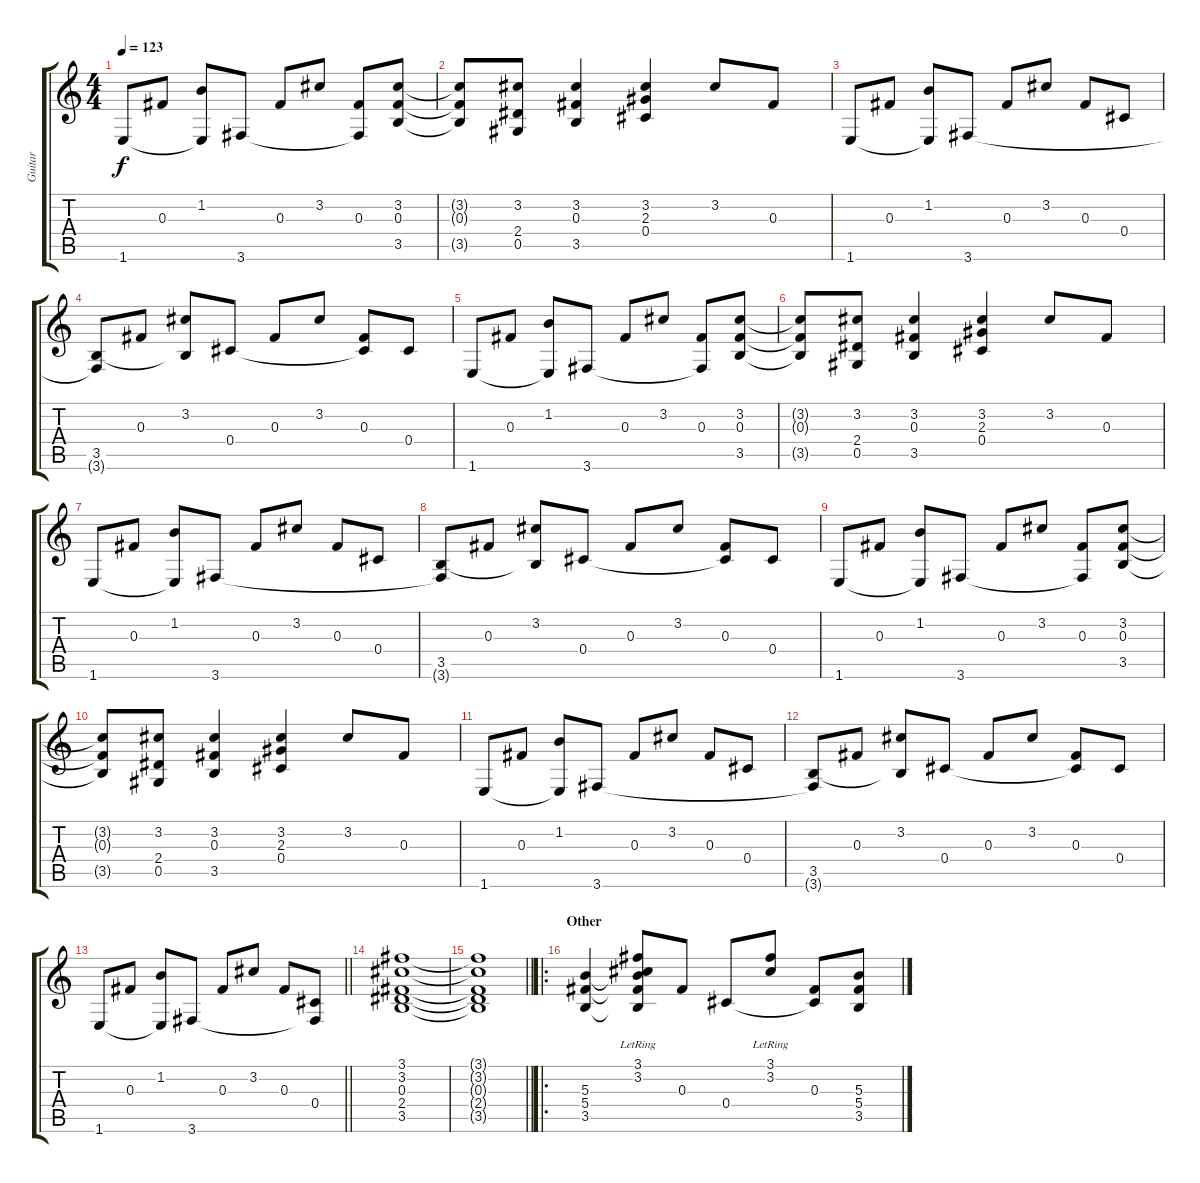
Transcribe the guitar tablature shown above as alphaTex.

\track ("Guitar" "Guitar") {instrument acousticguitarsteel}
\staff {score tabs}
\tuning (Eb4 Bb3 Gb3 Db3 Ab2 Eb2) {hide}
\ts (4 4)
\tempo 123
\clef g2
\ks c
1.6.8{dy f} 0.3.8 (1.2 1.6{t}).8 3.6.8 0.3.8 3.2.8 (0.3 3.6{t}).8 (3.2 0.3 3.5).8 |
(3.2{t} 0.3{t} 3.5{t}).8 (3.2 2.4 0.5).8 (3.2 0.3 3.5).4 (3.2 2.3 0.4).4 3.2.8 0.3.8 |
1.6.8 0.3.8 (1.2 1.6{t}).8 3.6.8 0.3.8 3.2.8 0.3.8 0.4.8 |
(3.5 3.6{t}).8 0.3.8 (3.2 3.5{t}).8 0.4.8 0.3.8 3.2.8 (0.3 0.4{t}).8 0.4.8 |
1.6.8 0.3.8 (1.2 1.6{t}).8 3.6.8 0.3.8 3.2.8 (0.3 3.6{t}).8 (3.2 0.3 3.5).8 |
(3.2{t} 0.3{t} 3.5{t}).8 (3.2 2.4 0.5).8 (3.2 0.3 3.5).4 (3.2 2.3 0.4).4 3.2.8 0.3.8 |
1.6.8 0.3.8 (1.2 1.6{t}).8 3.6.8 0.3.8 3.2.8 0.3.8 0.4.8 |
(3.5 3.6{t}).8 0.3.8 (3.2 3.5{t}).8 0.4.8 0.3.8 3.2.8 (0.3 0.4{t}).8 0.4.8 |
1.6.8 0.3.8 (1.2 1.6{t}).8 3.6.8 0.3.8 3.2.8 (0.3 3.6{t}).8 (3.2 0.3 3.5).8 |
(3.2{t} 0.3{t} 3.5{t}).8 (3.2 2.4 0.5).8 (3.2 0.3 3.5).4 (3.2 2.3 0.4).4 3.2.8 0.3.8 |
1.6.8 0.3.8 (1.2 1.6{t}).8 3.6.8 0.3.8 3.2.8 0.3.8 0.4.8 |
(3.5 3.6{t}).8 0.3.8 (3.2 3.5{t}).8 0.4.8 0.3.8 3.2.8 (0.3 0.4{t}).8 0.4.8 |
\barLineRight lightlight
1.6.8 0.3.8 (1.2 1.6{t}).8 3.6.8 0.3.8 3.2.8 0.3.8 (0.4 3.6{t}).8 |
(3.1 3.2 0.3 2.4 3.5).1 |
\barLineRight lightlight
(3.1{t} 3.2{t} 0.3{t} 2.4{t} 3.5{t}).1 |
\ro
\section ("" "Other")
(5.3 5.4 3.5).4 (3.1{lr} 3.2{lr} 5.3{t} 5.4{t} 3.5{t}).8 0.3.8 0.4.8 (3.1{lr} 3.2{lr}).8 (0.3 0.4{t}).8 (5.3 5.4 3.5).8
